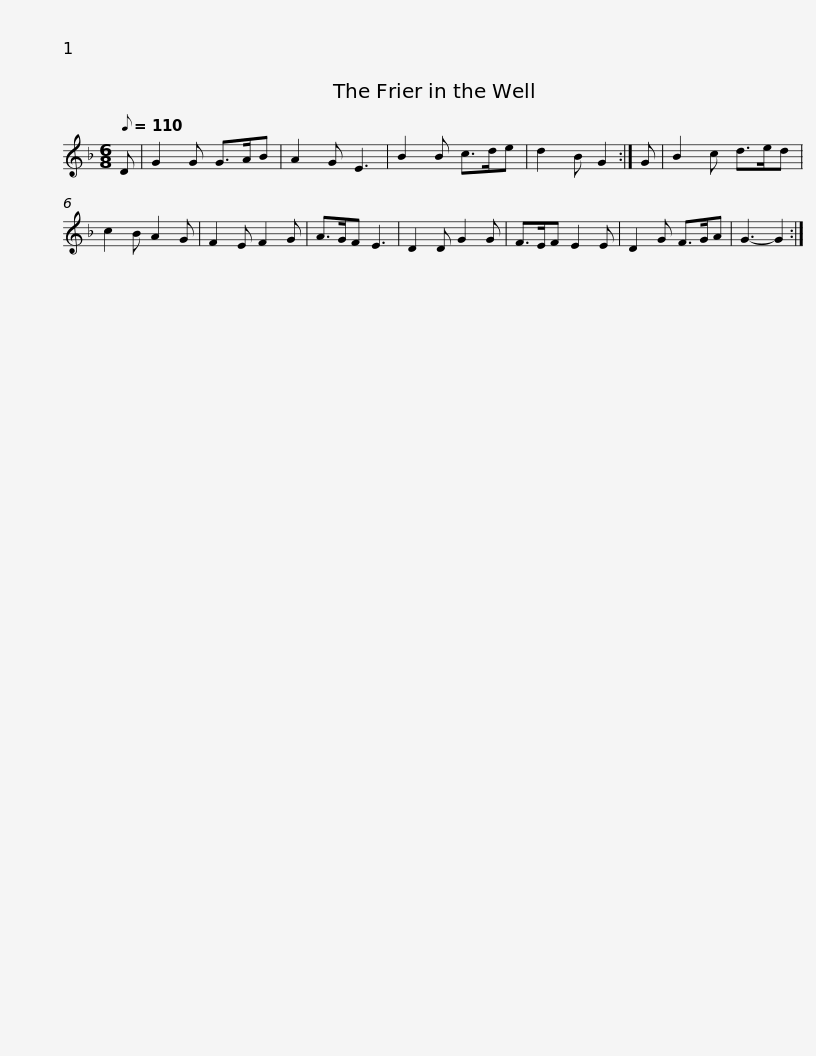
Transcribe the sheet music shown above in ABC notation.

X:1
L:1/8
Q:1/8=110
M:6/8
I:linebreak $
K:F
V:1 treble
V:1
 D | G2 G G>AB | A2 G E3 | B2 B c>de | d2 B G2 :| %5
 G | B2 c d>ed | c2 B A2 G | F2 E F2 G | A>GF E3 |$ %10
 D2 D G2 G | F>EF E2 E | D2 G F>GA | G3- G2 :| %14
